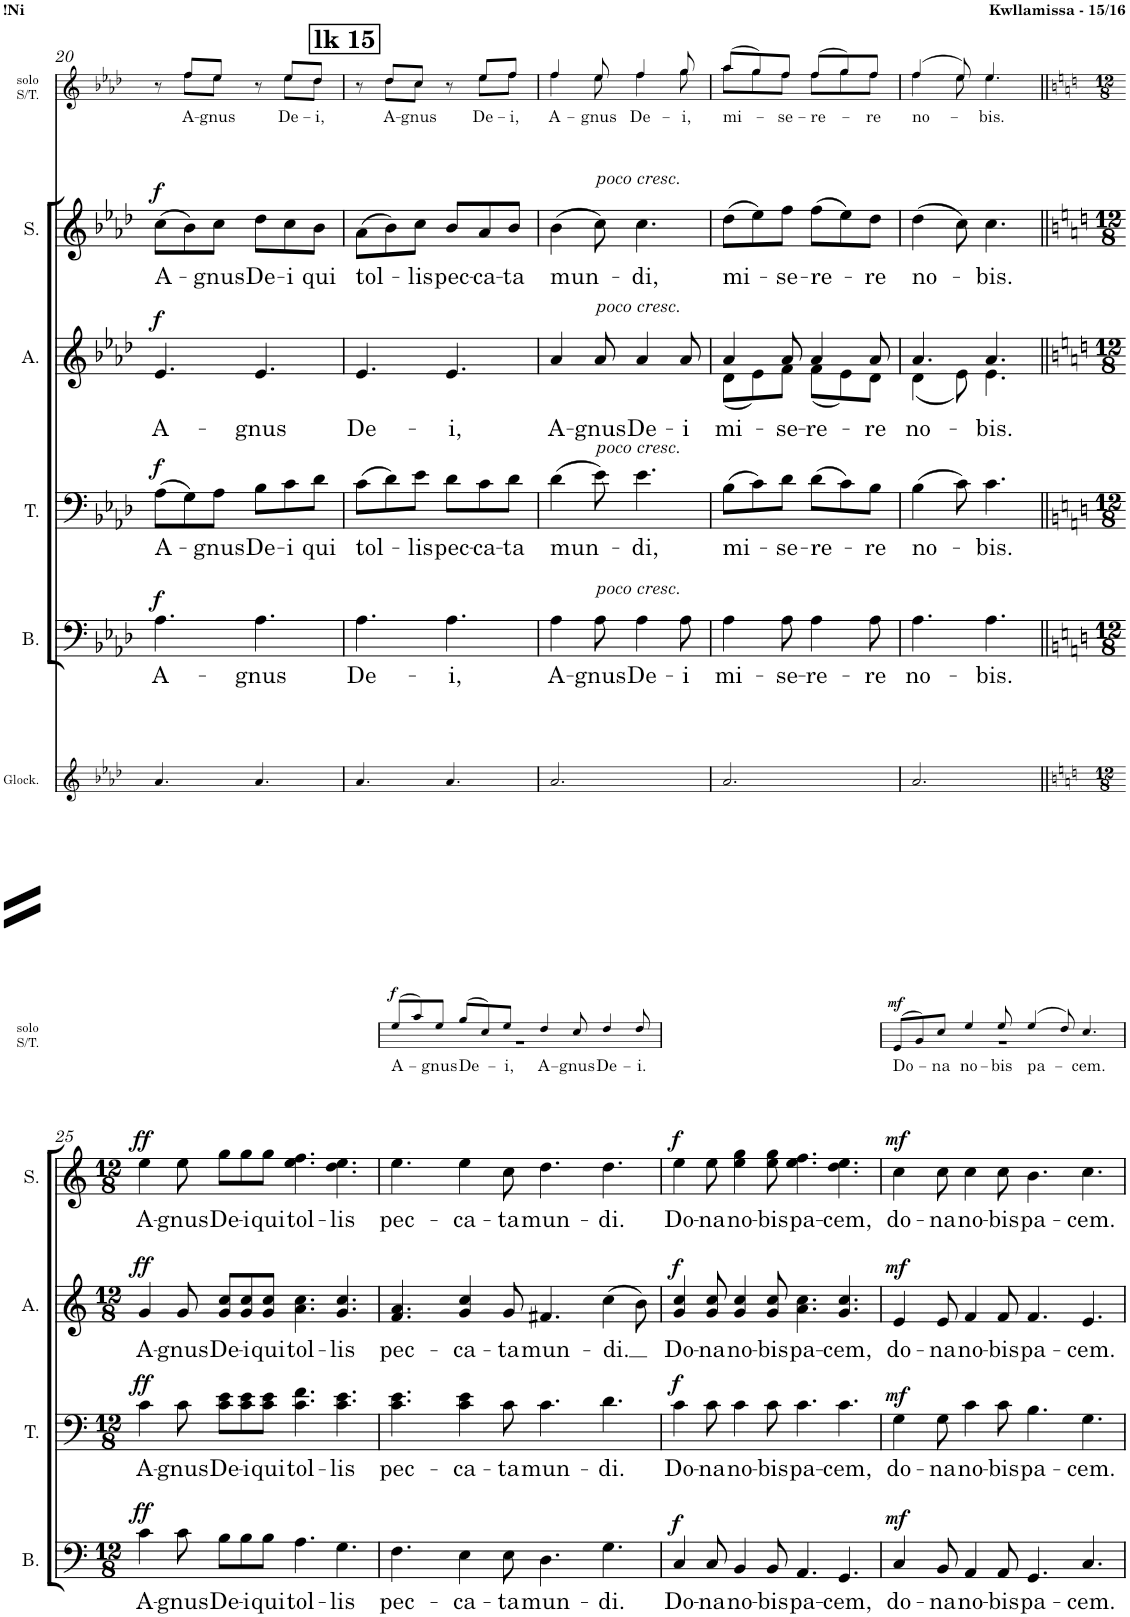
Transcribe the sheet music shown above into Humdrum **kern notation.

**kern	**kern	**text	**dynam	**kern	**text	**dynam	**kern	**text	**dynam	**kern	**text	**dynam	**kern	**text	**dynam
*part6	*part5	*part5	*part5	*part4	*part4	*part4	*part3	*part3	*part3	*part2	*part2	*part2	*part1	*part1	*part1
*staff6	*staff5	*staff5	*staff5	*staff4	*staff4	*staff4	*staff3	*staff3	*staff3	*staff2	*staff2	*staff2	*staff1	*staff1	*staff1
*I"Glockenspiel	*I"Bass	*	*	*I"Tenor	*	*	*I"Alto	*	*	*I"Soprano	*	*	*I"solo S/T	*	*
*I'Glock.	*I'B.	*	*	*I'T.	*	*	*I'A.	*	*	*I'S.	*	*	*I'solo S/T.	*	*
!!LO:PB:g=z
*clefG2	*clefF4	*	*	*clefF4	*	*	*clefG2	*	*	*clefG2	*	*	*clefG2	*	*
*Trd-14c-24	*	*	*	*	*	*	*	*	*	*	*	*	*	*	*
*k[b-e-a-d-]	*k[b-e-a-d-]	*	*	*k[b-e-a-d-]	*	*	*k[b-e-a-d-]	*	*	*k[b-e-a-d-]	*	*	*k[b-e-a-d-]	*	*
*M6/8	*M6/8	*	*	*M6/8	*	*	*M6/8	*	*	*M6/8	*	*	*M6/8	*	*
=20	=20	=20	=20	=20	=20	=20	=20	=20	=20	=20	=20	=20	=20	=20	=20
!	!	!LO:LY:b	!LO:DY:a	!	!LO:LY:b	!LO:DY:a	!	!LO:LY:b	!LO:DY:a	!	!LO:LY:b	!LO:DY:a	!	!	!
*	*	*	*	*	*	*	*	*	*	*	*	*	*^	*	*
4.a-/	4.A-\	A-	f	(8A-\L	A-	f	4.e-/	A-	f	(8cc\L	A-	f	8r	8ryy	.	.
!	!	!	!	!	!	!	!	!	!	!	!	!	!	!	!LO:LY:b	!
.	.	.	.	8G\)	.	.	.	.	.	8b-\)	.	.	8ff/L	8ff\L	A-	.
!	!	!	!	!	!LO:LY:b	!	!	!	!	!	!LO:LY:b	!	!	!	!LO:LY:b	!
.	.	.	.	8A-\J	-gnus	.	.	.	.	8cc\J	-gnus	.	8ee-/J	8ee-\J	-gnus	.
!	!	!LO:LY:b	!	!	!LO:LY:b	!	!	!LO:LY:b	!	!	!LO:LY:b	!	!	!	!	!
4.a-/	4.A-\	-gnus	.	8B-\L	De-	.	4.e-/	-gnus	.	8dd-\L	De-	.	8r	8ryy	.	.
!	!	!	!	!	!LO:LY:b	!	!	!	!	!	!LO:LY:b	!	!	!	!LO:LY:b	!
.	.	.	.	8c\	i	.	.	.	.	8cc\	i	.	8ee-/L	8ee-\L	De-	.
!	!	!	!	!	!LO:LY:b	!	!	!	!	!	!LO:LY:b	!	!	!	!LO:LY:b	!
.	.	.	.	8d-\J	qui	.	.	.	.	8b-\J	qui	.	8dd-/J	8dd-\J	-i,	.
!!LO:REH:place=s1:a:B:cj:fs=14:t=lk 15	!!
=21	=21	=21	=21	=21	=21	=21	=21	=21	=21	=21	=21	=21	=21	=21	=21	=21
!	!	!LO:LY:b	!	!	!LO:LY:b	!	!	!LO:LY:b	!	!	!LO:LY:b	!	!	!	!	!
4.a-/	4.A-\	De-	.	(8c\L	tol-	.	4.e-/	De-	.	(8a-\L	tol-	.	8r	8ryy	.	.
!	!	!	!	!	!	!	!	!	!	!	!	!	!	!	!LO:LY:b	!
.	.	.	.	8d-\)	.	.	.	.	.	8b-\)	.	.	8dd-/L	8dd-\L	A-	.
!	!	!	!	!	!LO:LY:b	!	!	!	!	!	!LO:LY:b	!	!	!	!LO:LY:b	!
.	.	.	.	8e-\J	-lis	.	.	.	.	8cc\J	-lis	.	8cc/J	8cc\J	-gnus	.
!	!	!LO:LY:b	!	!	!LO:LY:b	!	!	!LO:LY:b	!	!	!LO:LY:b	!	!	!	!	!
4.a-/	4.A-\	-i,	.	8d-\L	pec-	.	4.e-/	-i,	.	8b-/L	pec-	.	8r	8ryy	.	.
!	!	!	!	!	!LO:LY:b	!	!	!	!	!	!LO:LY:b	!	!	!	!LO:LY:b	!
.	.	.	.	8c\	-ca-	.	.	.	.	8a-/	-ca-	.	8ee-/L	8ee-\L	De-	.
!	!	!	!	!	!LO:LY:b	!	!	!	!	!	!LO:LY:b	!	!	!	!LO:LY:b	!
.	.	.	.	8d-\J	-ta	.	.	.	.	8b-/J	-ta	.	8ff/J	8ff\J	-i,	.
=22	=22	=22	=22	=22	=22	=22	=22	=22	=22	=22	=22	=22	=22	=22	=22	=22
!	!	!LO:LY:b	!	!	!LO:LY:b	!	!	!LO:LY:b	!	!	!LO:LY:b	!	!	!	!LO:LY:b	!
2.a-/	4A-\	A-	.	(4d-\	mun-	.	4a-/	A-	.	(4b-\	mun-	.	4ff/	4ff\	A-	.
!	!	!	!	!	!	!	!	!	!	!LO:TX:a:i:t=poco cresc.	!	!	!	!	!	!
!	!	!	!	!	!	!	!LO:TX:a:i:t=poco cresc.	!	!	!	!	!	!	!	!	!
!	!	!	!	!LO:TX:a:i:t=poco cresc.	!	!	!	!	!	!	!	!	!	!	!	!
!	!LO:TX:a:i:t=poco cresc.	!	!	!	!	!	!	!	!	!	!	!	!	!	!	!
!	!	!LO:LY:b	!	!	!	!	!	!LO:LY:b	!	!	!	!	!	!	!LO:LY:b	!
.	8A-\	-gnus	.	8e-\)	.	.	8a-/	-gnus	.	8cc\)	.	.	8ee-/	8ee-\	-gnus	.
!	!	!LO:LY:b	!	!	!LO:LY:b	!	!	!LO:LY:b	!	!	!LO:LY:b	!	!	!	!LO:LY:b	!
.	4A-\	De-	.	4.e-\	-di,	.	4a-/	De-	.	4.cc\	-di,	.	4ff/	4ff\	De-	.
!	!	!LO:LY:b	!	!	!	!	!	!LO:LY:b	!	!	!	!	!	!	!LO:LY:b	!
.	8A-\	-i	.	.	.	.	8a-/	-i	.	.	.	.	8gg/	8gg\	-i,	.
=23	=23	=23	=23	=23	=23	=23	=23	=23	=23	=23	=23	=23	=23	=23	=23	=23
!	!	!LO:LY:b	!	!	!LO:LY:b	!	!	!LO:LY:b	!	!	!LO:LY:b	!	!	!	!LO:LY:b	!
*	*	*	*	*	*	*	*^	*	*	*	*	*	*	*	*	*
2.a-/	4A-\	mi-	.	(8B-\L	mi-	.	4a-/	(8d-\L	mi-	.	(8dd-\L	mi-	.	(8aa-/L	8aa-\L	mi-	.
.	.	.	.	8c\)	.	.	.	8e-\)	.	.	8ee-\)	.	.	8gg/)	8gg\	.	.
!	!	!LO:LY:b	!	!	!LO:LY:b	!	!	!	!LO:LY:b	!	!	!LO:LY:b	!	!	!	!LO:LY:b	!
.	8A-\	-se-	.	8d-\J	-se-	.	8a-/	8f\J	-se-	.	8ff\J	-se-	.	8ff/J	8ff\J	-se-	.
!	!	!LO:LY:b	!	!	!LO:LY:b	!	!	!	!LO:LY:b	!	!	!LO:LY:b	!	!	!	!LO:LY:b	!
.	4A-\	-re-	.	(8d-\L	-re-	.	4a-/	(8f\L	-re-	.	(8ff\L	-re-	.	(8ff/L	8ff\L	-re-	.
.	.	.	.	8c\)	.	.	.	8e-\)	.	.	8ee-\)	.	.	8gg/)	8gg\	.	.
!	!	!LO:LY:b	!	!	!LO:LY:b	!	!	!	!LO:LY:b	!	!	!LO:LY:b	!	!	!	!LO:LY:b	!
.	8A-\	-re	.	8B-\J	-re	.	8a-/	8d-\J	-re	.	8dd-\J	-re	.	8ff/J	8ff\J	-re	.
=24	=24	=24	=24	=24	=24	=24	=24	=24	=24	=24	=24	=24	=24	=24	=24	=24	=24
!	!	!LO:LY:b	!	!	!LO:LY:b	!	!	!	!LO:LY:b	!	!	!LO:LY:b	!	!	!	!LO:LY:b	!
2.a-/	4.A-\	no-	.	(4B-\	no-	.	4.a-/	(4d-\	no-	.	(4dd-\	no-	.	(4ff/	4ff\	no-	.
.	.	.	.	8c\)	.	.	.	8e-\)	.	.	8cc\)	.	.	8ee-/)	8ee-\	.	.
!	!	!LO:LY:b	!	!	!LO:LY:b	!	!	!	!LO:LY:b	!	!	!LO:LY:b	!	!	!	!LO:LY:b	!
.	4.A-\	-bis.	.	4.c\	-bis.	.	4.a-/	4.e-\	-bis.	.	4.cc\	-bis.	.	4.ee-/	4.ee-\	-bis.	.
*	*	*	*	*	*	*	*v	*v	*	*	*	*	*	*v	*v	*	*
!!LO:LB:g=z
=25||	=25||	=25||	=25||	=25||	=25||	=25||	=25||	=25||	=25||	=25||	=25||	=25||	=25||	=25||	=25||
*k[]	*k[]	*	*	*k[]	*	*	*k[]	*	*	*k[]	*	*	*k[]	*	*
*M12/8	*M12/8	*	*	*M12/8	*	*	*M12/8	*	*	*M12/8	*	*	*M12/8	*	*
*	*	*	*	*	*	*	*^	*	*	*	*	*	*^	*	*
!	!	!LO:LY:b	!LO:DY:a	!	!LO:LY:b	!LO:DY:a	!	!	!LO:LY:b	!LO:DY:a	!	!LO:LY:b	!LO:DY:a	!	!	!	!
*	*	*	*	*	*	*	*v	*v	*	*	*	*	*	*v	*v	*	*
1.r	4c\	A-	ff	4c\	A-	ff	4g/	A-	ff	4ee\	A-	ff	1.r	.	.
!	!	!LO:LY:b	!	!	!LO:LY:b	!	!	!LO:LY:b	!	!	!LO:LY:b	!	!	!	!
.	8c\	-gnus	.	8c\	-gnus	.	8g/	-gnus	.	8ee\	-gnus	.	.	.	.
!	!	!LO:LY:b	!	!	!LO:LY:b	!	!	!LO:LY:b	!	!	!LO:LY:b	!	!	!	!
.	8B\L	De-	.	8c\ 8e\L	De-	.	8g/ 8cc/L	De-	.	8gg\L	De-	.	.	.	.
!	!	!LO:LY:b	!	!	!LO:LY:b	!	!	!LO:LY:b	!	!	!LO:LY:b	!	!	!	!
.	8B\	-i	.	8c\ 8e\	-i	.	8g/ 8cc/	-i	.	8gg\	-i	.	.	.	.
!	!	!LO:LY:b	!	!	!LO:LY:b	!	!	!LO:LY:b	!	!	!LO:LY:b	!	!	!	!
.	8B\J	qui	.	8c\ 8e\J	qui	.	8g/ 8cc/J	qui	.	8gg\J	qui	.	.	.	.
!	!	!LO:LY:b	!	!	!LO:LY:b	!	!	!LO:LY:b	!	!	!LO:LY:b	!	!	!	!
.	4.A\	tol-	.	4.c\ 4.f\	tol-	.	4.a\ 4.cc\	tol-	.	4.ee\ 4.ff\	tol-	.	.	.	.
!	!	!LO:LY:b	!	!	!LO:LY:b	!	!	!LO:LY:b	!	!	!LO:LY:b	!	!	!	!
.	4.G\	-lis	.	4.c\ 4.e\	-lis	.	4.g/ 4.cc/	-lis	.	4.dd\ 4.ee\	-lis	.	.	.	.
=26	=26	=26	=26	=26	=26	=26	=26	=26	=26	=26	=26	=26	=26	=26	=26
!	!	!LO:LY:b	!	!	!LO:LY:b	!	!	!LO:LY:b	!	!	!LO:LY:b	!	!	!LO:LY:b	!LO:DY:a
*	*	*	*	*	*	*	*	*	*	*	*	*	*^	*	*
1.r	4.F\	pec-	.	4.c\ 4.e\	pec-	.	4.f/ 4.a/	pec-	.	4.ee\	pec-	.	(8ee/L	1.r	A-	f
.	.	.	.	.	.	.	.	.	.	.	.	.	8aa/)	.	.	.
!	!	!	!	!	!	!	!	!	!	!	!	!	!	!	!LO:LY:b	!
.	.	.	.	.	.	.	.	.	.	.	.	.	8ee/J	.	-gnus	.
!	!	!LO:LY:b	!	!	!LO:LY:b	!	!	!LO:LY:b	!	!	!LO:LY:b	!	!	!	!LO:LY:b	!
.	4E\	-ca-	.	4c\ 4e\	-ca-	.	4g/ 4cc/	-ca-	.	4ee\	-ca-	.	(8gg/L	.	De-	.
.	.	.	.	.	.	.	.	.	.	.	.	.	8cc/)	.	.	.
!	!	!LO:LY:b	!	!	!LO:LY:b	!	!	!LO:LY:b	!	!	!LO:LY:b	!	!	!	!LO:LY:b	!
.	8E\	-ta	.	8c\	-ta	.	8g/	-ta	.	8cc\	-ta	.	8ee/J	.	-i,	.
!	!	!LO:LY:b	!	!	!LO:LY:b	!	!	!LO:LY:b	!	!	!LO:LY:b	!	!	!	!LO:LY:b	!
.	4.D\	mun-	.	4.c\	mun-	.	4.f#X/	mun-	.	4.dd\	mun-	.	4dd/	.	A-	.
!	!	!	!	!	!	!	!	!	!	!	!	!	!	!	!LO:LY:b	!
.	.	.	.	.	.	.	.	.	.	.	.	.	8cc/	.	-gnus	.
!	!	!LO:LY:b	!	!	!LO:LY:b	!	!	!LO:LY:b	!	!	!LO:LY:b	!	!	!	!LO:LY:b	!
.	4.G\	-di.	.	4.d\	-di.	.	(4cc\	-di.	.	4.dd\	-di.	.	4dd/	.	De-	.
!	!	!	!	!	!	!	!	!	!	!	!	!	!	!	!LO:LY:b	!
.	.	.	.	.	.	.	8b\)	.	.	.	.	.	8dd/	.	-i.	.
*	*	*	*	*	*	*	*	*	*	*	*	*	*v	*v	*	*
=27	=27	=27	=27	=27	=27	=27	=27	=27	=27	=27	=27	=27	=27	=27	=27
!	!	!LO:LY:b	!LO:DY:a	!	!LO:LY:b	!LO:DY:a	!	!LO:LY:b	!LO:DY:a	!	!LO:LY:b	!LO:DY:a	!	!	!
1.r	4C/	Do-	f	4c\	Do-	f	4g/ 4cc/	Do-	f	4ee\	Do-	f	1.r	.	.
!	!	!LO:LY:b	!	!	!LO:LY:b	!	!	!LO:LY:b	!	!	!LO:LY:b	!	!	!	!
.	8C/	-na	.	8c\	-na	.	8g/ 8cc/	-na	.	8ee\	-na	.	.	.	.
!	!	!LO:LY:b	!	!	!LO:LY:b	!	!	!LO:LY:b	!	!	!LO:LY:b	!	!	!	!
.	4BB/	no-	.	4c\	no-	.	4g/ 4cc/	no-	.	4ee\ 4gg\	no-	.	.	.	.
!	!	!LO:LY:b	!	!	!LO:LY:b	!	!	!LO:LY:b	!	!	!LO:LY:b	!	!	!	!
.	8BB/	-bis	.	8c\	-bis	.	8g/ 8cc/	-bis	.	8ee\ 8gg\	-bis	.	.	.	.
!	!	!LO:LY:b	!	!	!LO:LY:b	!	!	!LO:LY:b	!	!	!LO:LY:b	!	!	!	!
.	4.AA/	pa-	.	4.c\	pa-	.	4.a\ 4.cc\	pa-	.	4.ee\ 4.ff\	pa-	.	.	.	.
!	!	!LO:LY:b	!	!	!LO:LY:b	!	!	!LO:LY:b	!	!	!LO:LY:b	!	!	!	!
.	4.GG/	-cem,	.	4.c\	-cem,	.	4.g/ 4.cc/	-cem,	.	4.dd\ 4.ee\	-cem,	.	.	.	.
=28	=28	=28	=28	=28	=28	=28	=28	=28	=28	=28	=28	=28	=28	=28	=28
!	!	!LO:LY:b	!LO:DY:a	!	!LO:LY:b	!LO:DY:a	!	!LO:LY:b	!LO:DY:a	!	!LO:LY:b	!LO:DY:a	!	!LO:LY:b	!LO:DY:a
*	*	*	*	*	*	*	*	*	*	*	*	*	*^	*	*
1.r	4C/	do-	mf	4G\	do-	mf	4e/	do-	mf	4cc\	do-	mf	(8e/L	1.r	Do-	mf
.	.	.	.	.	.	.	.	.	.	.	.	.	8g/)	.	.	.
!	!	!LO:LY:b	!	!	!LO:LY:b	!	!	!LO:LY:b	!	!	!LO:LY:b	!	!	!	!LO:LY:b	!
.	8BB/	-na	.	8G\	-na	.	8e/	-na	.	8cc\	-na	.	8cc/J	.	-na	.
!	!	!LO:LY:b	!	!	!LO:LY:b	!	!	!LO:LY:b	!	!	!LO:LY:b	!	!	!	!LO:LY:b	!
.	4AA/	no-	.	4c\	no-	.	4f/	no-	.	4cc\	no-	.	4ee/	.	no-	.
!	!	!LO:LY:b	!	!	!LO:LY:b	!	!	!LO:LY:b	!	!	!LO:LY:b	!	!	!	!LO:LY:b	!
.	8AA/	-bis	.	8c\	-bis	.	8f/	-bis	.	8cc\	-bis	.	8ee/	.	-bis	.
!	!	!LO:LY:b	!	!	!LO:LY:b	!	!	!LO:LY:b	!	!	!LO:LY:b	!	!	!	!LO:LY:b	!
.	4.GG/	pa-	.	4.B\	pa-	.	4.f/	pa-	.	4.b\	pa-	.	(4ee/	.	pa-	.
.	.	.	.	.	.	.	.	.	.	.	.	.	8dd/)	.	.	.
!	!	!LO:LY:b	!	!	!LO:LY:b	!	!	!LO:LY:b	!	!	!LO:LY:b	!	!	!	!LO:LY:b	!
.	4.C/	-cem.	.	4.G\	-cem.	.	4.e/	-cem.	.	4.cc\	-cem.	.	4.cc/	.	-cem.	.
*	*	*	*	*	*	*	*	*	*	*	*	*	*v	*v	*	*
=	=	=	=	=	=	=	=	=	=	=	=	=	=	=	=
*-	*-	*-	*-	*-	*-	*-	*-	*-	*-	*-	*-	*-	*-	*-	*-
